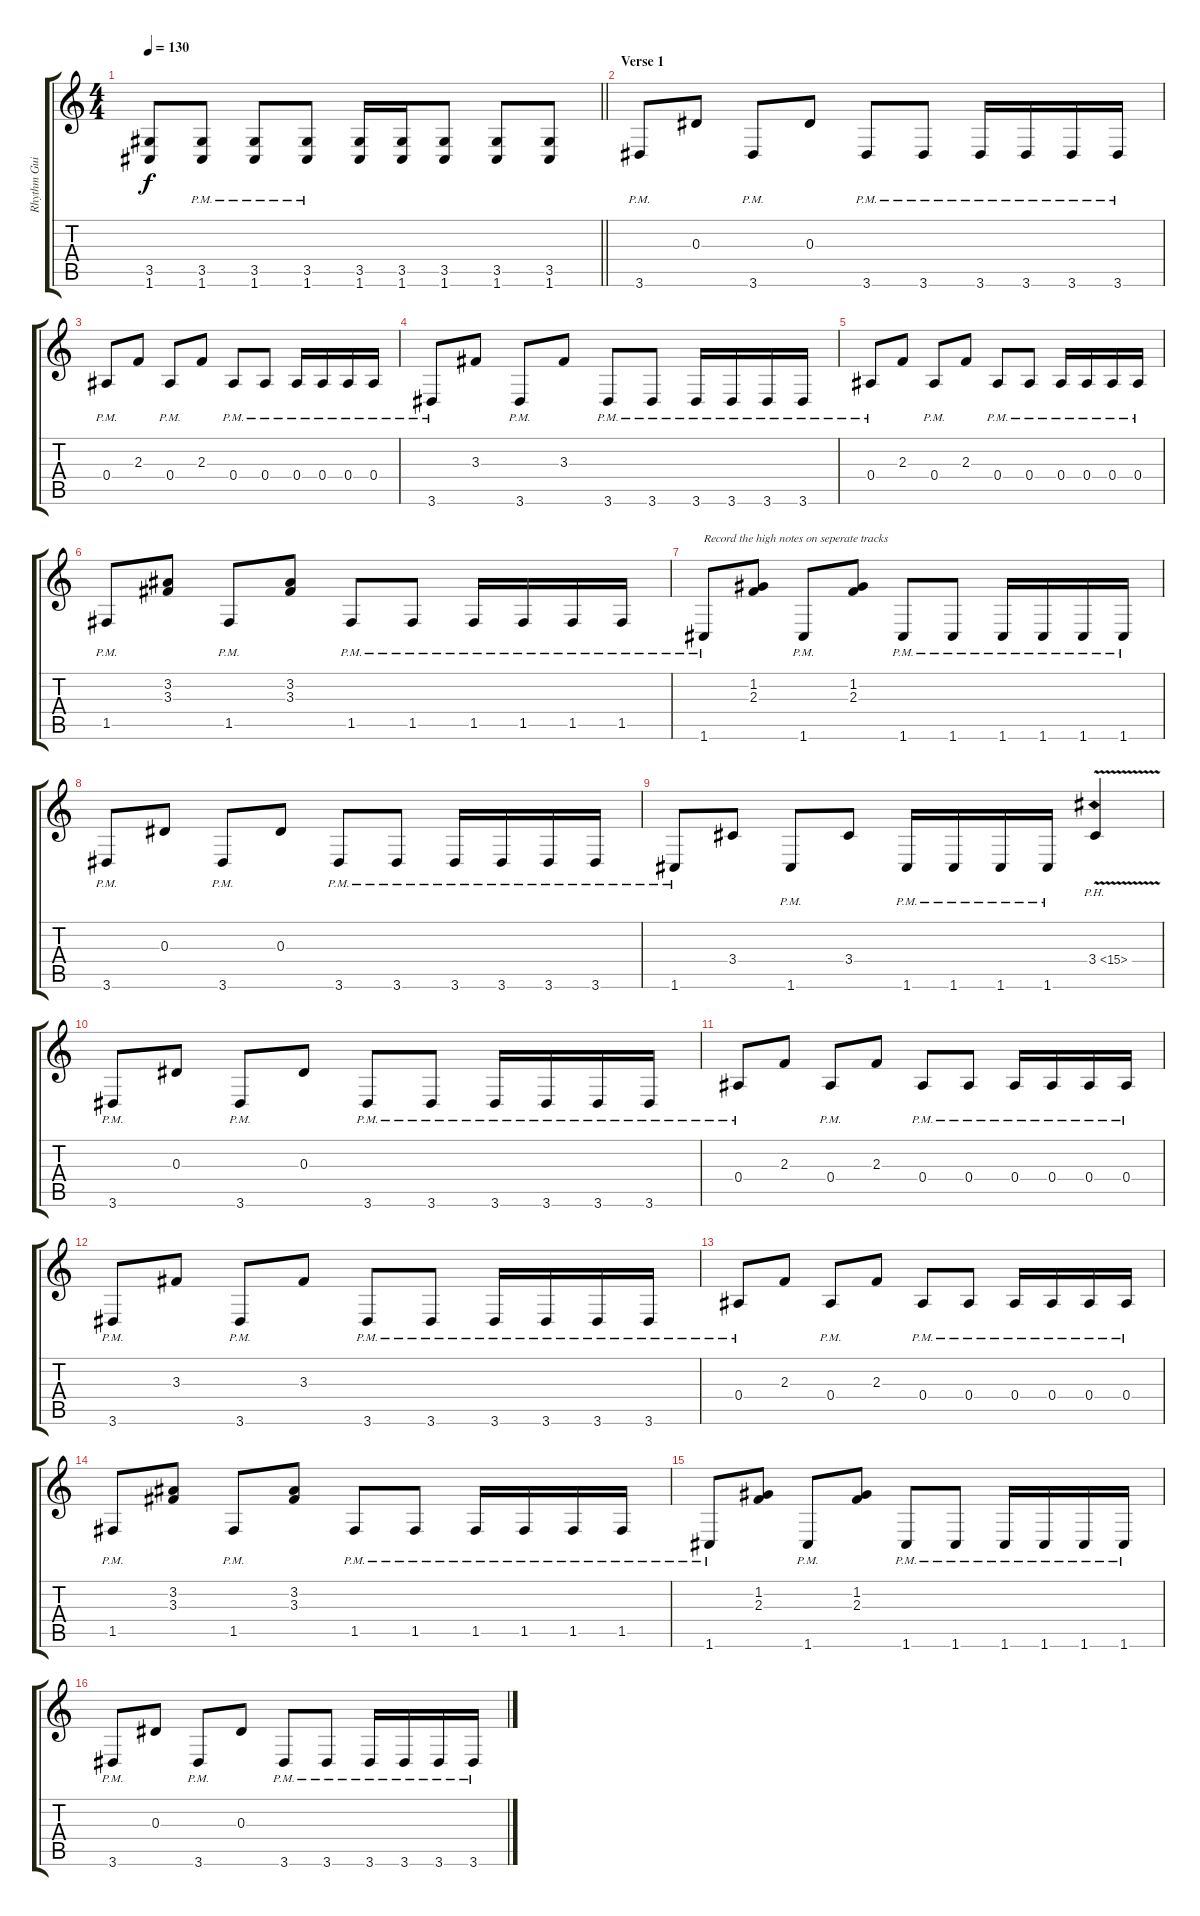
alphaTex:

\track ("Rhythm Guitar" "Rhythm Gui") {instrument distortionguitar}
\staff {score tabs}
\tuning (C4 G3 Eb3 Bb2 F2 C2) {hide}
\ts (4 4)
\tempo 130
\clef g2
\barLineRight lightlight
\ks c
(3.5 1.6).8{dy f} (3.5{pm} 1.6{pm}).8 (3.5{pm} 1.6{pm}).8 (3.5{pm} 1.6{pm}).8 (3.5 1.6).16 (3.5 1.6).16 (3.5 1.6).8 (3.5 1.6).8 (3.5 1.6).8 |
\section ("" "Verse 1")
3.6{pm}.8 0.3.8 3.6{pm}.8 0.3.8 3.6{pm}.8 3.6{pm}.8 3.6{pm}.16 3.6{pm}.16 3.6{pm}.16 3.6{pm}.16 |
0.4{pm}.8 2.3.8 0.4{pm}.8 2.3.8 0.4{pm}.8 0.4{pm}.8 0.4{pm}.16 0.4{pm}.16 0.4{pm}.16 0.4{pm}.16 |
3.6{pm}.8 3.3.8 3.6{pm}.8 3.3.8 3.6{pm}.8 3.6{pm}.8 3.6{pm}.16 3.6{pm}.16 3.6{pm}.16 3.6{pm}.16 |
0.4{pm}.8 2.3.8 0.4{pm}.8 2.3.8 0.4{pm}.8 0.4{pm}.8 0.4{pm}.16 0.4{pm}.16 0.4{pm}.16 0.4{pm}.16 |
1.5{pm}.8 (3.2 3.3).8 1.5{pm}.8 (3.2 3.3).8 1.5{pm}.8 1.5{pm}.8 1.5{pm}.16 1.5{pm}.16 1.5{pm}.16 1.5{pm}.16 |
1.6{pm}.8{txt "Record the high notes on seperate tracks"} (1.2 2.3).8 1.6{pm}.8 (1.2 2.3).8 1.6{pm}.8 1.6{pm}.8 1.6{pm}.16 1.6{pm}.16 1.6{pm}.16 1.6{pm}.16 |
3.6{pm}.8 0.3.8 3.6{pm}.8 0.3.8 3.6{pm}.8 3.6{pm}.8 3.6{pm}.16 3.6{pm}.16 3.6{pm}.16 3.6{pm}.16 |
1.6{pm}.8 3.4.8 1.6{pm}.8 3.4.8 1.6{pm}.16 1.6{pm}.16 1.6{pm}.16 1.6{pm}.16 3.4{ph 12 v}.4 |
3.6{pm}.8 0.3.8 3.6{pm}.8 0.3.8 3.6{pm}.8 3.6{pm}.8 3.6{pm}.16 3.6{pm}.16 3.6{pm}.16 3.6{pm}.16 |
0.4{pm}.8 2.3.8 0.4{pm}.8 2.3.8 0.4{pm}.8 0.4{pm}.8 0.4{pm}.16 0.4{pm}.16 0.4{pm}.16 0.4{pm}.16 |
3.6{pm}.8 3.3.8 3.6{pm}.8 3.3.8 3.6{pm}.8 3.6{pm}.8 3.6{pm}.16 3.6{pm}.16 3.6{pm}.16 3.6{pm}.16 |
0.4{pm}.8 2.3.8 0.4{pm}.8 2.3.8 0.4{pm}.8 0.4{pm}.8 0.4{pm}.16 0.4{pm}.16 0.4{pm}.16 0.4{pm}.16 |
1.5{pm}.8 (3.2 3.3).8 1.5{pm}.8 (3.2 3.3).8 1.5{pm}.8 1.5{pm}.8 1.5{pm}.16 1.5{pm}.16 1.5{pm}.16 1.5{pm}.16 |
1.6{pm}.8 (1.2 2.3).8 1.6{pm}.8 (1.2 2.3).8 1.6{pm}.8 1.6{pm}.8 1.6{pm}.16 1.6{pm}.16 1.6{pm}.16 1.6{pm}.16 |
3.6{pm}.8 0.3.8 3.6{pm}.8 0.3.8 3.6{pm}.8 3.6{pm}.8 3.6{pm}.16 3.6{pm}.16 3.6{pm}.16 3.6{pm}.16
